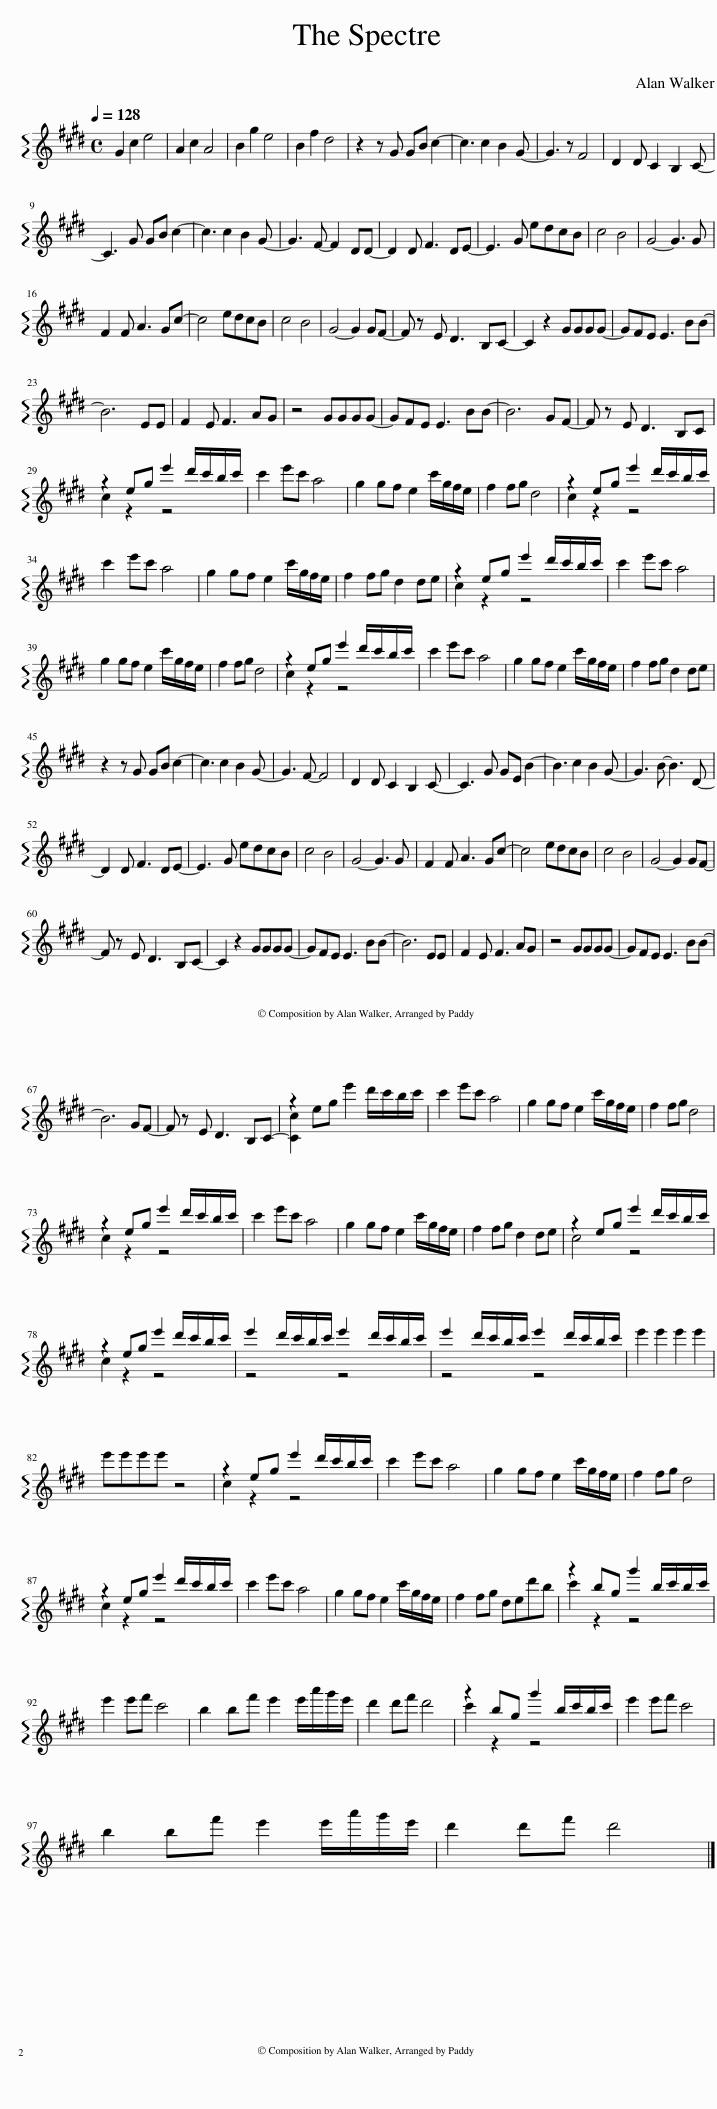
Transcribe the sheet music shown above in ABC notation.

X:1
%%score ( 1 2 )
L:1/8
Q:1/4=128
M:4/4
I:linebreak $
K:E
V:1 treble
V:2 treble
V:1
 G2 c2 e4 | A2 c2 A4 | B2 g2 e4 | B2 f2 d4 | z2 z G GB c2- | %5
 c3 c2 B2 G- | G3 z F4 | D2 D C2 B,2 C- |$ C3 G GB c2- | c3 c2 B2 G- | %10
 G3 F- F2 DD- | D2 D F3 DE- | E3 G edcB | c4 B4 | G4- G3 G |$ %15
 F2 F A3 Gc- | c4 edcB | c4 B4 | G4- G2 GF- | F z E D3 B,C- | %20
 C2 z2 GGGG- | GFE E3 BB- |$ B6 EE | F2 E F3 AG | z4 GGGG- | %25
 GFE E3 BB- | B6 GF- | F z E D3 B,C |$ z2 eg e'2 d'/c'/b/c'/ | c'2 e'c' a4 | %30
 g2 gf e2 c'/g/f/e/ | f2 fg d4 | z2 eg e'2 d'/c'/b/c'/ |$ c'2 e'c' a4 | g2 gf e2 c'/g/f/e/ | %35
 f2 fg d2 de | z2 eg e'2 d'/c'/b/c'/ | c'2 e'c' a4 |$ g2 gf e2 c'/g/f/e/ | f2 fg d4 | %40
 z2 eg e'2 d'/c'/b/c'/ | c'2 e'c' a4 | g2 gf e2 c'/g/f/e/ | f2 fg d2 de |$ z2 z G GB c2- | %45
 c3 c2 B2 G- | G3 F- F4 | D2 D C2 B,2 C- | C3 G GE B2- | B3 c2 B2 G- | %50
 G3 B- B3 D- |$ D2 D F3 DE- | E3 G edcB | c4 B4 | G4- G3 G | %55
 F2 F A3 Gc- | c4 edcB | c4 B4 | G4- G2 GF- |$ F z E D3 B,C- | %60
 C2 z2 GGGG- | GFE E3 BB- | B6 EE | F2 E F3 AG | z4 GGGG- | %65
 GFE E3 BB- |$ B6 GF- | F z E D3 B,C- | z2 eg e'2 d'/c'/b/c'/ | c'2 e'c' a4 | %70
 g2 gf e2 c'/g/f/e/ | f2 fg d4 |$ z2 eg e'2 d'/c'/b/c'/ | c'2 e'c' a4 | g2 gf e2 c'/g/f/e/ | %75
 f2 fg d2 de | z2 eg e'2 d'/c'/b/c'/ |$ z2 eg e'2 d'/c'/b/c'/ | e'2 d'/c'/b/c'/ e'2 d'/c'/b/c'/ | e'2 d'/c'/b/c'/ e'2 d'/c'/b/c'/ | %80
 e'2 e'2 e'2 e'2 |$ e'e'e'e' z4 | z2 eg e'2 d'/c'/b/c'/ | c'2 e'c' a4 | g2 gf e2 c'/g/f/e/ | %85
 f2 fg d4 |$ z2 eg e'2 d'/c'/b/c'/ | c'2 e'c' a4 | g2 gf e2 c'/g/f/e/ | f2 fg ded'b | %90
 z2 bg g'2 b/c'/b/c'/ |$ e'2 e'f' c'4 | b2 bf' e'2 e'/a'/g'/e'/ | d'2 d'f' d'4 | z2 bg g'2 b/c'/b/c'/ | %95
 e'2 e'f' c'4 |$ b2 bf' e'2 e'/a'/g'/e'/ | d'2 d'f' d'4 |] %98
V:2
 x8 | x8 | x8 | x8 | x8 | %5
 x8 | x8 | x8 |$ x8 | x8 | %10
 x8 | x8 | x8 | x8 | x8 |$ %15
 x8 | x8 | x8 | x8 | x8 | %20
 x8 | x8 |$ x8 | x8 | x8 | %25
 x8 | x8 | x8 |$ c2 z2 z4 | x8 | %30
 x8 | x8 | c2 z2 z4 |$ x8 | x8 | %35
 x8 | c2 z2 z4 | x8 |$ x8 | x8 | %40
 c2 z2 z4 | x8 | x8 | x8 |$ x8 | %45
 x8 | x8 | x8 | x8 | x8 | %50
 x8 |$ x8 | x8 | x8 | x8 | %55
 x8 | x8 | x8 | x8 |$ x8 | %60
 x8 | x8 | x8 | x8 | x8 | %65
 x8 |$ x8 | x8 | [Cc]2 x6 | x8 | %70
 x8 | x8 |$ c2 z2 z4 | x8 | x8 | %75
 x8 | c4 z4 |$ c2 z2 z4 | z4 z4 | z4 z4 | %80
 x8 |$ x8 | c2 z2 z4 | x8 | x8 | %85
 x8 |$ c2 z2 z4 | x8 | x8 | x8 | %90
 c'2 z2 z4 |$ x8 | x8 | x8 | c'2 z2 z4 | %95
 x8 |$ x8 | x8 |] %98
